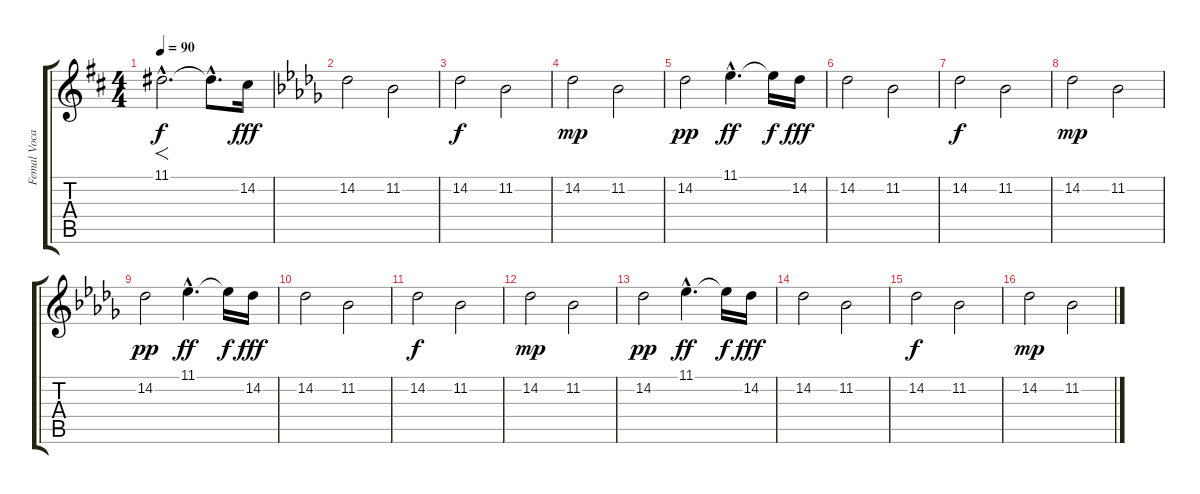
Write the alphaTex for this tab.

\track ("Femal Vocal 2" "Femal Voca") {instrument choiraahs}
\staff {score tabs}
\tuning (E4 B3 G3 D3 A2 E2) {hide}
\ts (4 4)
\tempo 90
\clef g2
\ks d
11.1{hac}.2{f d dy f} 11.1{hac t}.8{d} 14.2.16{dy fff} |
\ks db
14.2.2 11.2.2 |
14.2.2{dy f} 11.2.2 |
14.2.2{dy mp} 11.2.2 |
14.2.2{dy pp} 11.1{hac}.4{d dy ff} 11.1{t}.16{dy f} 14.2.16{dy fff} |
14.2.2 11.2.2 |
14.2.2{dy f} 11.2.2 |
14.2.2{dy mp} 11.2.2 |
14.2.2{dy pp} 11.1{hac}.4{d dy ff} 11.1{t}.16{dy f} 14.2.16{dy fff} |
14.2.2 11.2.2 |
14.2.2{dy f} 11.2.2 |
14.2.2{dy mp} 11.2.2 |
14.2.2{dy pp} 11.1{hac}.4{d dy ff} 11.1{t}.16{dy f} 14.2.16{dy fff} |
14.2.2 11.2.2 |
14.2.2{dy f} 11.2.2 |
14.2.2{dy mp} 11.2.2
